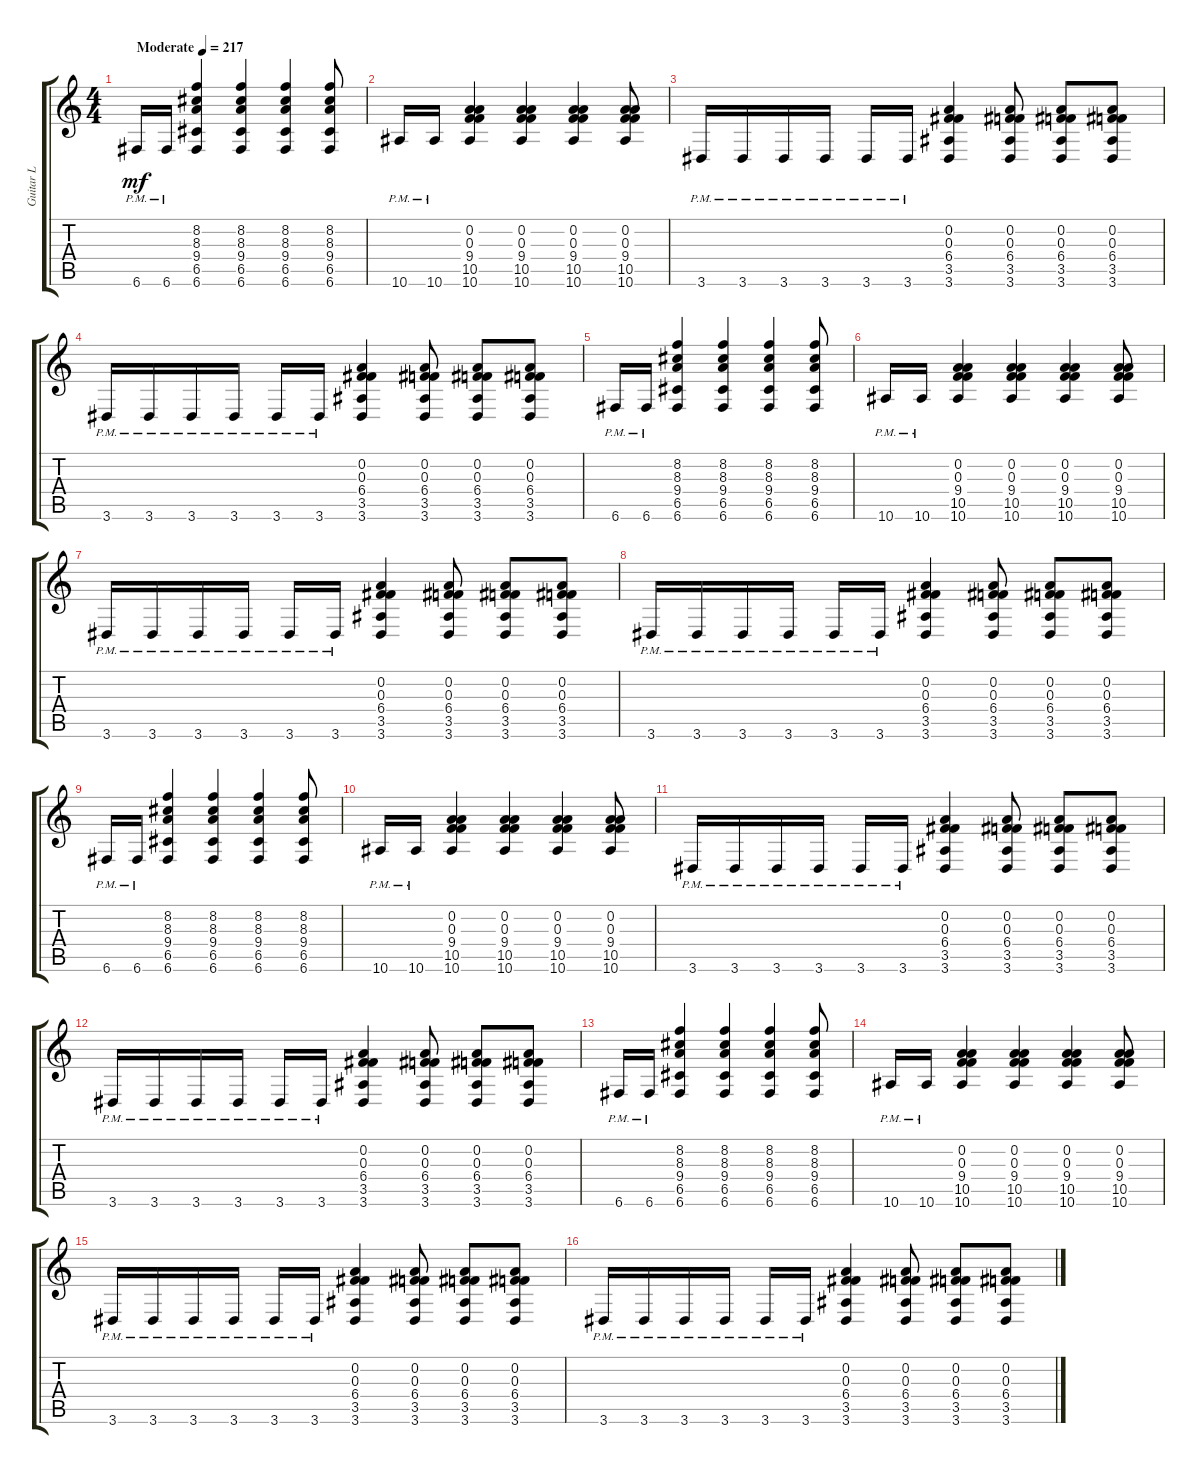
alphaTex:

\track ("Guitar L" "Guitar L") {instrument distortionguitar}
\staff {score tabs}
\tuning (D4 A3 F3 C3 G2 C2) {hide}
\ts (4 4)
\tempo (217 "Moderate")
\clef g2
\ks c
6.6{pm}.16{dy mf instrument distortionguitar} 6.6{pm}.16 (8.2 8.3 9.4 6.5 6.6).4 (8.2 8.3 9.4 6.5 6.6).4 (8.2 8.3 9.4 6.5 6.6).4 (8.2 8.3 9.4 6.5 6.6).8 |
10.6{pm}.16 10.6{pm}.16 (0.2 0.3 9.4 10.5 10.6).4 (0.2 0.3 9.4 10.5 10.6).4 (0.2 0.3 9.4 10.5 10.6).4 (0.2 0.3 9.4 10.5 10.6).8 |
3.6{pm}.16 3.6{pm}.16 3.6{pm}.16 3.6{pm}.16 3.6{pm}.16 3.6{pm}.16 (0.2 0.3 6.4 3.5 3.6).4 (0.2 0.3 6.4 3.5 3.6).8 (0.2 0.3 6.4 3.5 3.6).8 (0.2 0.3 6.4 3.5 3.6).8 |
3.6{pm}.16 3.6{pm}.16 3.6{pm}.16 3.6{pm}.16 3.6{pm}.16 3.6{pm}.16 (0.2 0.3 6.4 3.5 3.6).4 (0.2 0.3 6.4 3.5 3.6).8 (0.2 0.3 6.4 3.5 3.6).8 (0.2 0.3 6.4 3.5 3.6).8 |
6.6{pm}.16 6.6{pm}.16 (8.2 8.3 9.4 6.5 6.6).4 (8.2 8.3 9.4 6.5 6.6).4 (8.2 8.3 9.4 6.5 6.6).4 (8.2 8.3 9.4 6.5 6.6).8 |
10.6{pm}.16 10.6{pm}.16 (0.2 0.3 9.4 10.5 10.6).4 (0.2 0.3 9.4 10.5 10.6).4 (0.2 0.3 9.4 10.5 10.6).4 (0.2 0.3 9.4 10.5 10.6).8 |
3.6{pm}.16 3.6{pm}.16 3.6{pm}.16 3.6{pm}.16 3.6{pm}.16 3.6{pm}.16 (0.2 0.3 6.4 3.5 3.6).4 (0.2 0.3 6.4 3.5 3.6).8 (0.2 0.3 6.4 3.5 3.6).8 (0.2 0.3 6.4 3.5 3.6).8 |
3.6{pm}.16 3.6{pm}.16 3.6{pm}.16 3.6{pm}.16 3.6{pm}.16 3.6{pm}.16 (0.2 0.3 6.4 3.5 3.6).4 (0.2 0.3 6.4 3.5 3.6).8 (0.2 0.3 6.4 3.5 3.6).8 (0.2 0.3 6.4 3.5 3.6).8 |
6.6{pm}.16 6.6{pm}.16 (8.2 8.3 9.4 6.5 6.6).4 (8.2 8.3 9.4 6.5 6.6).4 (8.2 8.3 9.4 6.5 6.6).4 (8.2 8.3 9.4 6.5 6.6).8 |
10.6{pm}.16 10.6{pm}.16 (0.2 0.3 9.4 10.5 10.6).4 (0.2 0.3 9.4 10.5 10.6).4 (0.2 0.3 9.4 10.5 10.6).4 (0.2 0.3 9.4 10.5 10.6).8 |
3.6{pm}.16 3.6{pm}.16 3.6{pm}.16 3.6{pm}.16 3.6{pm}.16 3.6{pm}.16 (0.2 0.3 6.4 3.5 3.6).4 (0.2 0.3 6.4 3.5 3.6).8 (0.2 0.3 6.4 3.5 3.6).8 (0.2 0.3 6.4 3.5 3.6).8 |
3.6{pm}.16 3.6{pm}.16 3.6{pm}.16 3.6{pm}.16 3.6{pm}.16 3.6{pm}.16 (0.2 0.3 6.4 3.5 3.6).4 (0.2 0.3 6.4 3.5 3.6).8 (0.2 0.3 6.4 3.5 3.6).8 (0.2 0.3 6.4 3.5 3.6).8 |
6.6{pm}.16 6.6{pm}.16 (8.2 8.3 9.4 6.5 6.6).4 (8.2 8.3 9.4 6.5 6.6).4 (8.2 8.3 9.4 6.5 6.6).4 (8.2 8.3 9.4 6.5 6.6).8 |
10.6{pm}.16 10.6{pm}.16 (0.2 0.3 9.4 10.5 10.6).4 (0.2 0.3 9.4 10.5 10.6).4 (0.2 0.3 9.4 10.5 10.6).4 (0.2 0.3 9.4 10.5 10.6).8 |
3.6{pm}.16 3.6{pm}.16 3.6{pm}.16 3.6{pm}.16 3.6{pm}.16 3.6{pm}.16 (0.2 0.3 6.4 3.5 3.6).4 (0.2 0.3 6.4 3.5 3.6).8 (0.2 0.3 6.4 3.5 3.6).8 (0.2 0.3 6.4 3.5 3.6).8 |
3.6{pm}.16 3.6{pm}.16 3.6{pm}.16 3.6{pm}.16 3.6{pm}.16 3.6{pm}.16 (0.2 0.3 6.4 3.5 3.6).4 (0.2 0.3 6.4 3.5 3.6).8 (0.2 0.3 6.4 3.5 3.6).8 (0.2 0.3 6.4 3.5 3.6).8
